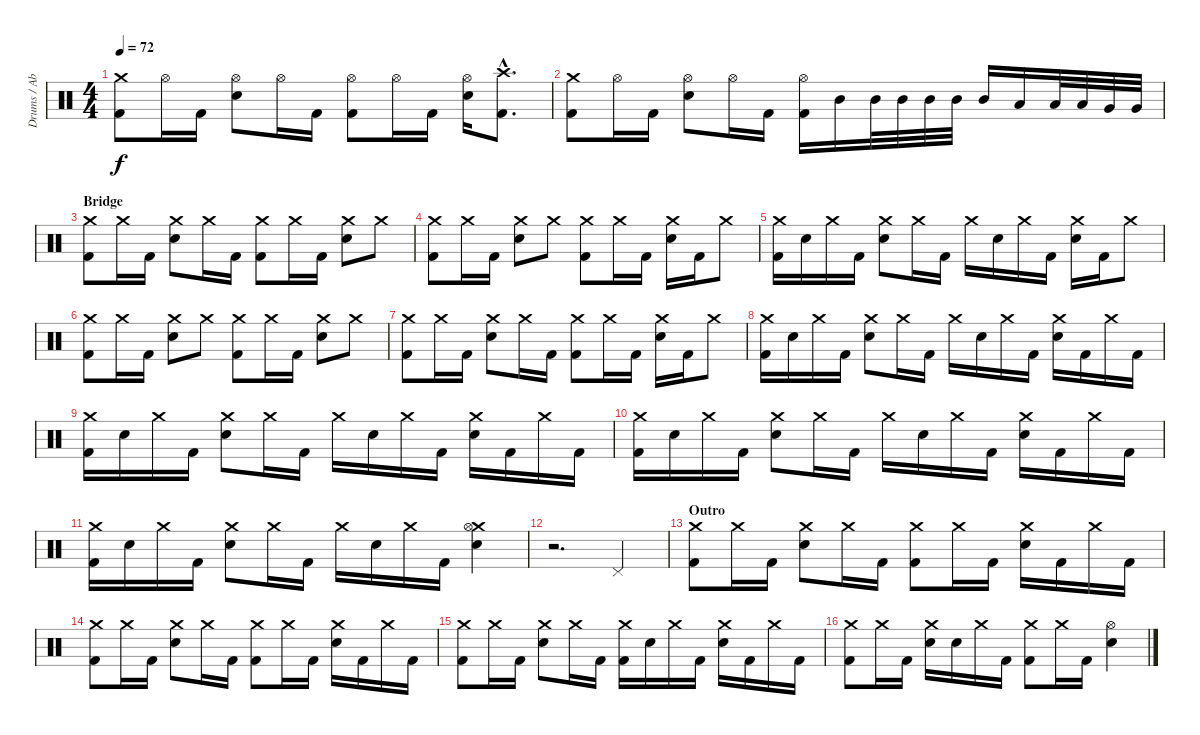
\track ("Drums / Abe Cunningham" "Drums / Ab") {instrument percussion}
\staff {score}
\articulation defaults
\ts (4 4)
\tempo 72
\clef neutral
\ks c
("Crash medium (hit)" "Kick (hit) 2").8{dy f} "Hi-Hat (open)".16 "Kick (hit) 2".16 ("Hi-Hat (open)" "Electric Snare (hit)").8 "Hi-Hat (open)".16 "Kick (hit) 2".16 ("Hi-Hat (open)" "Kick (hit) 2").8 "Hi-Hat (open)".16 "Kick (hit) 2".16 ("Hi-Hat (open)" "Electric Snare (hit)").16 ("Crash high (hit)"{hac} "Kick (hit) 2"{hac}).8{d} |
("Crash medium (hit)" "Kick (hit) 2").8 "Hi-Hat (open)".16 "Kick (hit) 2".16 ("Hi-Hat (open)" "Electric Snare (hit)").8 "Hi-Hat (open)".16 "Kick (hit) 2".16 ("Hi-Hat (open)" "Kick (hit) 2").16 "Mid Tom (hit)".16 "Mid Tom (hit)".32 "Mid Tom (hit)".32 "Mid Tom (hit)".32 "Mid Tom (hit)".32 "Mid Tom (hit)".16 "Low Tom (hit)".16 "Low Tom (hit)".32 "Low Tom (hit)".32 "Very Low Tom (hit)".32 "Very Low Tom (hit)".32 |
\section ("" "Bridge")
("Crash medium (hit)" "Kick (hit) 2").8 "Crash medium (hit)".16 "Kick (hit) 2".16 ("Crash medium (hit)" "Electric Snare (hit)").8 "Crash medium (hit)".16 "Kick (hit) 2".16 ("Crash medium (hit)" "Kick (hit) 2").8 "Crash medium (hit)".16 "Kick (hit) 2".16 ("Crash medium (hit)" "Electric Snare (hit)").8 "Crash medium (hit)".8 |
("Crash medium (hit)" "Kick (hit) 2").8 "Crash medium (hit)".16 "Kick (hit) 2".16 ("Crash medium (hit)" "Electric Snare (hit)").8 "Crash medium (hit)".8 ("Crash medium (hit)" "Kick (hit) 2").8 "Crash medium (hit)".16 "Kick (hit) 2".16 ("Crash medium (hit)" "Electric Snare (hit)").16 "Kick (hit) 2".16 "Crash medium (hit)".8 |
("Crash medium (hit)" "Kick (hit) 2").16 "Electric Snare (hit)".16 "Crash medium (hit)".16 "Kick (hit) 2".16 ("Crash medium (hit)" "Electric Snare (hit)").8 "Crash medium (hit)".16 "Kick (hit) 2".16 "Crash medium (hit)".16 "Electric Snare (hit)".16 "Crash medium (hit)".16 "Kick (hit) 2".16 ("Crash medium (hit)" "Electric Snare (hit)").16 "Kick (hit) 2".16 "Crash medium (hit)".8 |
("Crash medium (hit)" "Kick (hit) 2").8 "Crash medium (hit)".16 "Kick (hit) 2".16 ("Crash medium (hit)" "Electric Snare (hit)").8 "Crash medium (hit)".8 ("Crash medium (hit)" "Kick (hit) 2").8 "Crash medium (hit)".16 "Kick (hit) 2".16 ("Crash medium (hit)" "Electric Snare (hit)").8 "Crash medium (hit)".8 |
("Crash medium (hit)" "Kick (hit) 2").8 "Crash medium (hit)".16 "Kick (hit) 2".16 ("Crash medium (hit)" "Electric Snare (hit)").8 "Crash medium (hit)".16 "Kick (hit) 2".16 ("Crash medium (hit)" "Kick (hit) 2").8 "Crash medium (hit)".16 "Kick (hit) 2".16 ("Crash medium (hit)" "Electric Snare (hit)").16 "Kick (hit) 2".16 "Crash medium (hit)".8 |
("Crash medium (hit)" "Kick (hit) 2").16 "Electric Snare (hit)".16 "Crash medium (hit)".16 "Kick (hit) 2".16 ("Crash medium (hit)" "Electric Snare (hit)").8 "Crash medium (hit)".16 "Kick (hit) 2".16 "Crash medium (hit)".16 "Electric Snare (hit)".16 "Crash medium (hit)".16 "Kick (hit) 2".16 ("Crash medium (hit)" "Electric Snare (hit)").16 "Kick (hit) 2".16 "Crash medium (hit)".16 "Kick (hit) 2".16 |
("Crash medium (hit)" "Kick (hit) 2").16 "Electric Snare (hit)".16 "Crash medium (hit)".16 "Kick (hit) 2".16 ("Crash medium (hit)" "Electric Snare (hit)").8 "Crash medium (hit)".16 "Kick (hit) 2".16 "Crash medium (hit)".16 "Electric Snare (hit)".16 "Crash medium (hit)".16 "Kick (hit) 2".16 ("Crash medium (hit)" "Electric Snare (hit)").16 "Kick (hit) 2".16 "Crash medium (hit)".16 "Kick (hit) 2".16 |
("Crash medium (hit)" "Kick (hit) 2").16 "Electric Snare (hit)".16 "Crash medium (hit)".16 "Kick (hit) 2".16 ("Crash medium (hit)" "Electric Snare (hit)").8 "Crash medium (hit)".16 "Kick (hit) 2".16 "Crash medium (hit)".16 "Electric Snare (hit)".16 "Crash medium (hit)".16 "Kick (hit) 2".16 ("Crash medium (hit)" "Electric Snare (hit)").16 "Kick (hit) 2".16 "Crash medium (hit)".16 "Kick (hit) 2".16 |
("Crash medium (hit)" "Kick (hit) 2").16 "Electric Snare (hit)".16 "Crash medium (hit)".16 "Kick (hit) 2".16 ("Crash medium (hit)" "Electric Snare (hit)").8 "Crash medium (hit)".16 "Kick (hit) 2".16 "Crash medium (hit)".16 "Electric Snare (hit)".16 "Crash medium (hit)".16 "Kick (hit) 2".16 ("Crash medium (hit)" "Hi-Hat (open)" "Electric Snare (hit)").4 |
r.2{d} "Pedal Hi-Hat (hit)".4 |
\section ("" "Outro")
("Crash medium (hit)" "Kick (hit) 2").8 "Crash medium (hit)".16 "Kick (hit) 2".16 ("Crash medium (hit)" "Electric Snare (hit)").8 "Crash medium (hit)".16 "Kick (hit) 2".16 ("Crash medium (hit)" "Kick (hit) 2").8 "Crash medium (hit)".16 "Kick (hit) 2".16 ("Crash medium (hit)" "Electric Snare (hit)").16 "Kick (hit) 2".16 "Crash medium (hit)".16 "Kick (hit) 2".16 |
("Crash medium (hit)" "Kick (hit) 2").8 "Crash medium (hit)".16 "Kick (hit) 2".16 ("Crash medium (hit)" "Electric Snare (hit)").8 "Crash medium (hit)".16 "Kick (hit) 2".16 ("Crash medium (hit)" "Kick (hit) 2").8 "Crash medium (hit)".16 "Kick (hit) 2".16 ("Crash medium (hit)" "Electric Snare (hit)").16 "Kick (hit) 2".16 "Crash medium (hit)".16 "Kick (hit) 2".16 |
("Crash medium (hit)" "Kick (hit) 2").8 "Crash medium (hit)".16 "Kick (hit) 2".16 ("Crash medium (hit)" "Electric Snare (hit)").8 "Crash medium (hit)".16 "Kick (hit) 2".16 ("Crash medium (hit)" "Kick (hit) 2").16 "Electric Snare (hit)".16 "Crash medium (hit)".16 "Kick (hit) 2".16 ("Crash medium (hit)" "Electric Snare (hit)").16 "Kick (hit) 2".16 "Crash medium (hit)".16 "Kick (hit) 2".16 |
("Crash medium (hit)" "Kick (hit) 2").8 "Crash medium (hit)".16 "Kick (hit) 2".16 ("Crash medium (hit)" "Electric Snare (hit)").16 "Electric Snare (hit)".16 "Crash medium (hit)".16 "Kick (hit) 2".16 ("Crash medium (hit)" "Kick (hit) 2").8 "Crash medium (hit)".16 "Kick (hit) 2".16 ("Hi-Hat (open)" "Electric Snare (hit)").4
